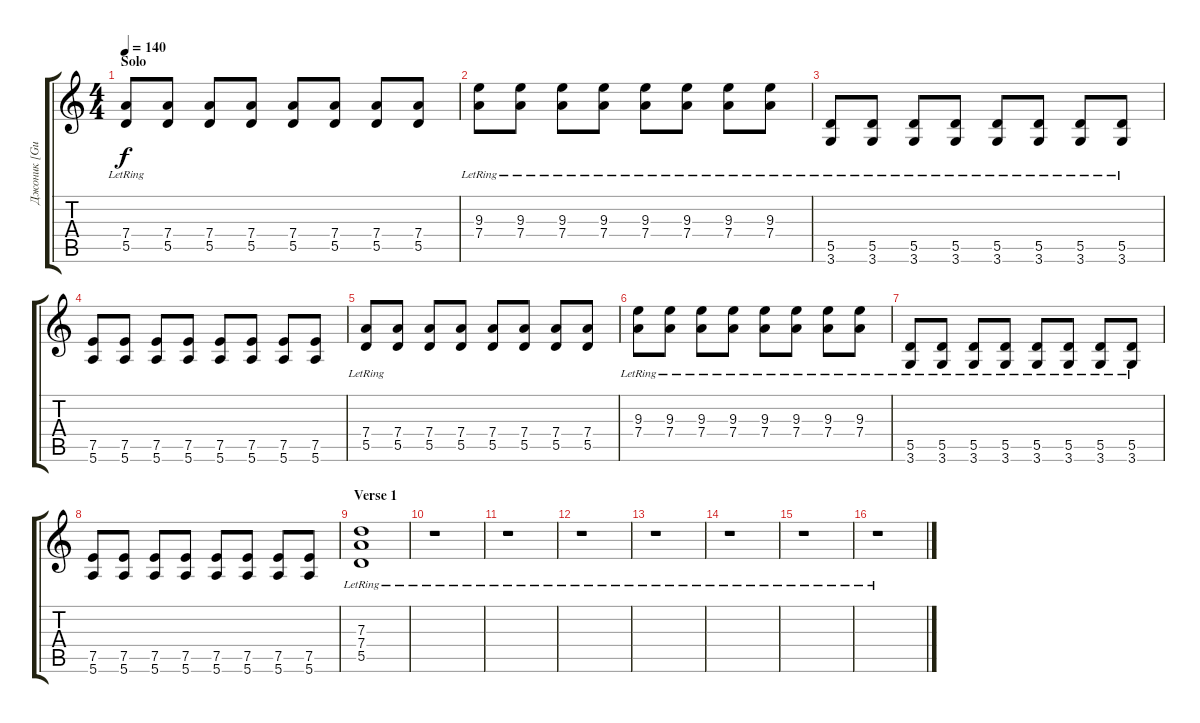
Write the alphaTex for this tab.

\track ("Джоник [Guitar]" "Джоник [Gu") {instrument distortionguitar}
\staff {score tabs}
\tuning (E4 B3 G3 D3 A2 E2) {hide}
\ts (4 4)
\section ("" "Solo")
\tempo 140
\clef g2
\ks c
(7.4{lr} 5.5{lr}).8{dy f volume 10 balance 12} (7.4 5.5).8 (7.4 5.5).8 (7.4 5.5).8 (7.4 5.5).8 (7.4 5.5).8 (7.4 5.5).8 (7.4 5.5).8 |
(9.3{lr} 7.4{lr}).8 (9.3{lr} 7.4{lr}).8 (9.3{lr} 7.4{lr}).8 (9.3{lr} 7.4{lr}).8 (9.3{lr} 7.4{lr}).8 (9.3{lr} 7.4{lr}).8 (9.3{lr} 7.4{lr}).8 (9.3{lr} 7.4{lr}).8 |
(5.5{lr} 3.6{lr}).8 (5.5{lr} 3.6{lr}).8 (5.5{lr} 3.6{lr}).8 (5.5{lr} 3.6{lr}).8 (5.5{lr} 3.6{lr}).8 (5.5{lr} 3.6{lr}).8 (5.5{lr} 3.6{lr}).8 (5.5{lr} 3.6{lr}).8 |
(7.5 5.6).8 (7.5 5.6).8 (7.5 5.6).8 (7.5 5.6).8 (7.5 5.6).8 (7.5 5.6).8 (7.5 5.6).8 (7.5 5.6).8 |
(7.4{lr} 5.5{lr}).8 (7.4 5.5).8 (7.4 5.5).8 (7.4 5.5).8 (7.4 5.5).8 (7.4 5.5).8 (7.4 5.5).8 (7.4 5.5).8 |
(9.3{lr} 7.4{lr}).8 (9.3{lr} 7.4{lr}).8 (9.3{lr} 7.4{lr}).8 (9.3{lr} 7.4{lr}).8 (9.3{lr} 7.4{lr}).8 (9.3{lr} 7.4{lr}).8 (9.3{lr} 7.4{lr}).8 (9.3{lr} 7.4{lr}).8 |
(5.5{lr} 3.6{lr}).8 (5.5{lr} 3.6{lr}).8 (5.5{lr} 3.6{lr}).8 (5.5{lr} 3.6{lr}).8 (5.5{lr} 3.6{lr}).8 (5.5{lr} 3.6{lr}).8 (5.5{lr} 3.6{lr}).8 (5.5{lr} 3.6{lr}).8 |
(7.5 5.6).8 (7.5 5.6).8 (7.5 5.6).8 (7.5 5.6).8 (7.5 5.6).8 (7.5 5.6).8 (7.5 5.6).8 (7.5 5.6).8 |
\section ("" "Verse 1")
(7.3{lr} 7.4{lr} 5.5{lr}).1{volume 0} |
r.1 |
r.1 |
r.1 |
r.1 |
r.1 |
r.1 |
r.1
